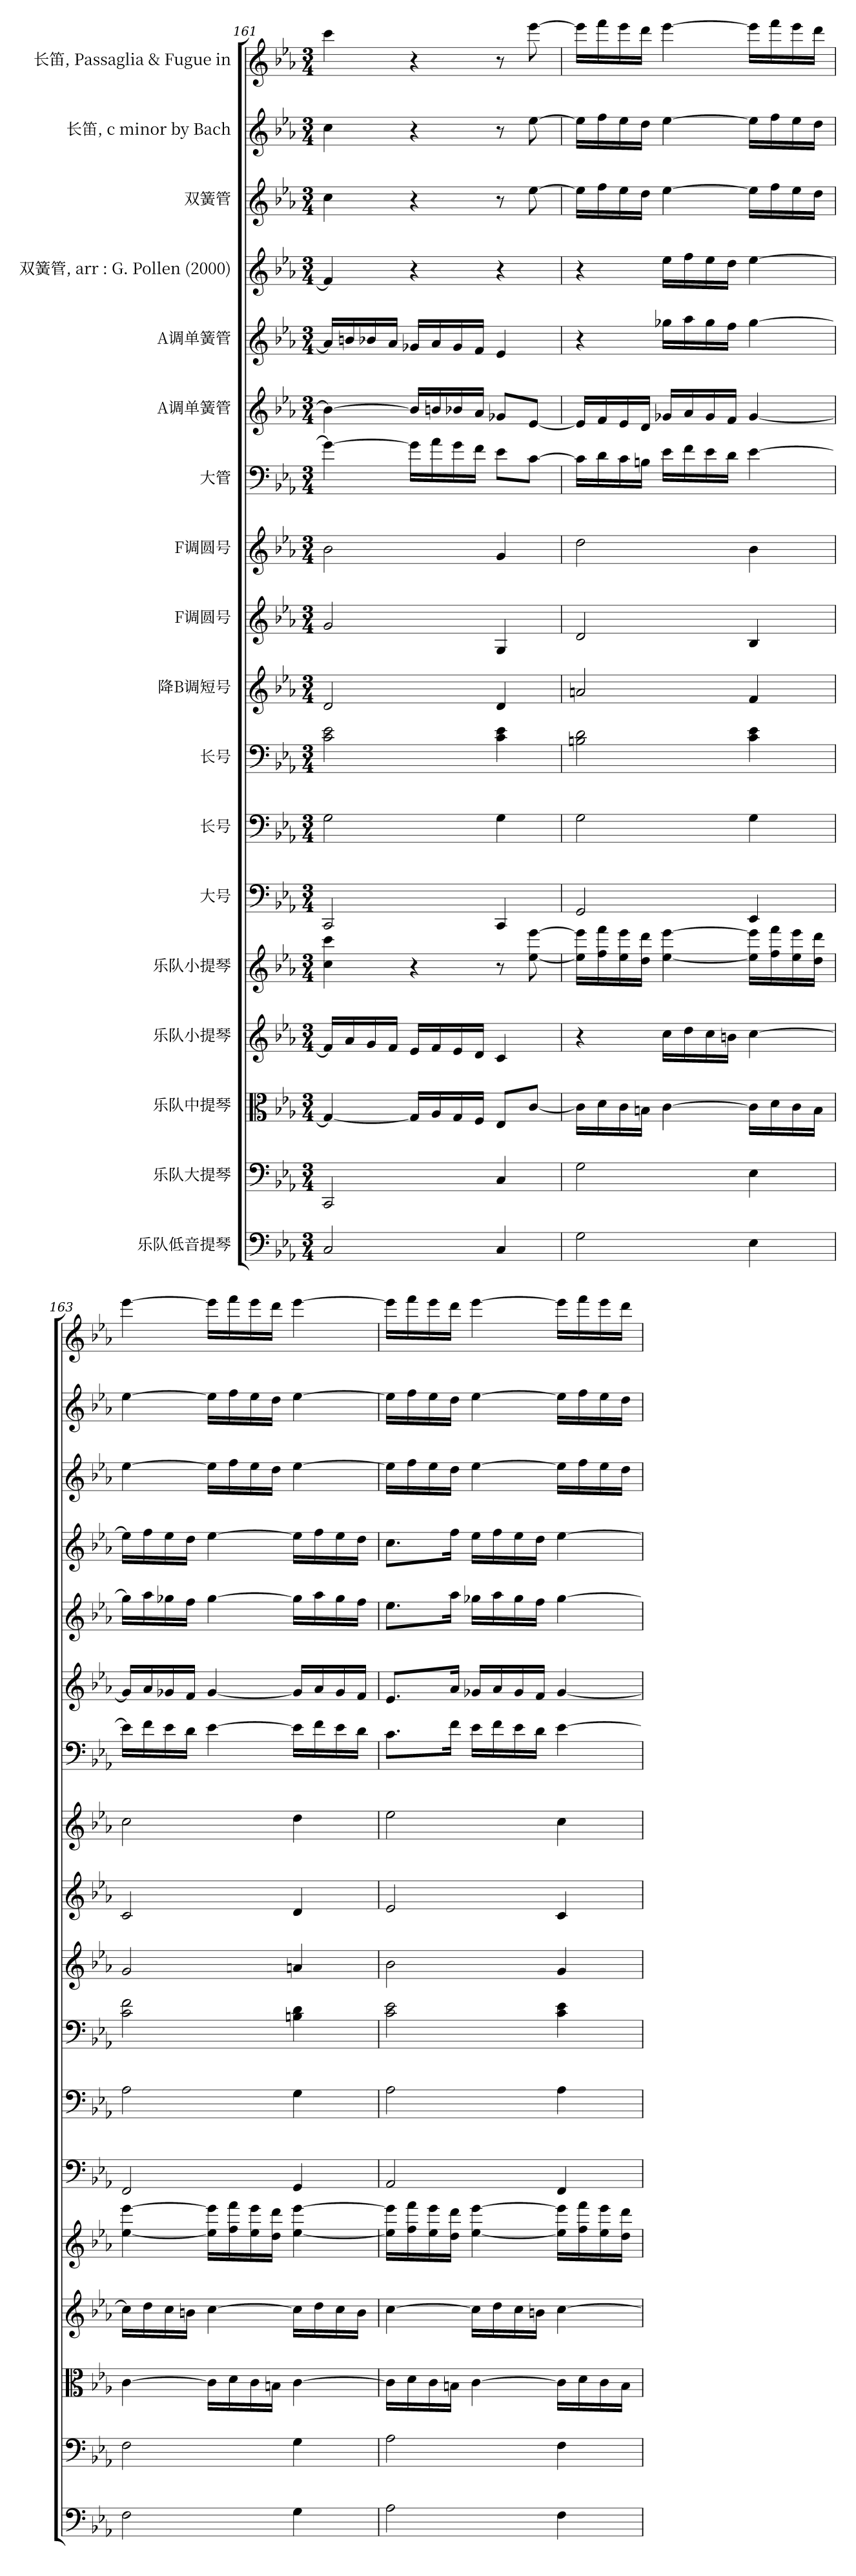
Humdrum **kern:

**kern	**kern	**kern	**kern	**kern	**kern	**kern	**kern	**kern	**kern	**kern	**kern	**kern	**kern	**kern	**kern	**kern	**kern
*part18	*part17	*part16	*part15	*part14	*part13	*part12	*part11	*part10	*part9	*part8	*part7	*part6	*part5	*part4	*part3	*part2	*part1
*staff18	*staff17	*staff16	*staff15	*staff14	*staff13	*staff12	*staff11	*staff10	*staff9	*staff8	*staff7	*staff6	*staff5	*staff4	*staff3	*staff2	*staff1
*I"乐队低音提琴	*I"乐队大提琴	*I"乐队中提琴	*I"乐队小提琴	*I"乐队小提琴	*I"大号	*I"长号	*I"长号	*I"降B调短号	*I"F调圆号	*I"F调圆号	*I"大管	*I"A调单簧管	*I"A调单簧管	*I"双簧管, arr :  G. Pollen (2000)	*I"双簧管	*I"长笛, c minor by Bach	*I"长笛, Passaglia &amp; Fugue in
*clefF4	*clefF4	*clefC3	*clefG2	*clefG2	*clefF4	*clefF4	*clefF4	*clefG2	*clefG2	*clefG2	*clefF4	*clefG2	*clefG2	*clefG2	*clefG2	*clefG2	*clefG2
*ITrd7c12	*	*	*	*	*	*	*	*ITrd1c2	*ITrd4c7	*ITrd4c7	*	*ITrd2c3	*ITrd2c3	*	*	*	*
*k[b-e-a-]	*k[b-e-a-]	*k[b-e-a-]	*k[b-e-a-]	*k[b-e-a-]	*k[b-e-a-]	*k[b-e-a-]	*k[b-e-a-]	*k[b-e-a-d-g-]	*k[b-e-a-d-]	*k[b-e-a-d-]	*k[b-e-a-]	*k[]	*k[]	*k[b-e-a-]	*k[b-e-a-]	*k[b-e-a-]	*k[b-e-a-]
*M3/4	*M3/4	*M3/4	*M3/4	*M3/4	*M3/4	*M3/4	*M3/4	*M3/4	*M3/4	*M3/4	*M3/4	*M3/4	*M3/4	*M3/4	*M3/4	*M3/4	*M3/4
=161	=161	=161	=161	=161	=161	=161	=161	=161	=161	=161	=161	=161	=161	=161	=161	=161	=161
2CC/	2CC/	4G/_	16f/LL]	4cc\ 4ccc\	2CC/	2G\	2c\ 2e-\	2c/	2c/	2e-\	4g\_	4g\_	16f/LL]	4f/]	4cc\	4cc\	4ccc\
.	.	.	16a-/	.	.	.	.	.	.	.	.	.	16g#X/	.	.	.	.
.	.	.	16g/	.	.	.	.	.	.	.	.	.	16gn/	.	.	.	.
.	.	.	16f/JJ	.	.	.	.	.	.	.	.	.	16f/JJ	.	.	.	.
.	.	16G/LL]	16e-/LL	4r	.	.	.	.	.	.	16g\LL]	16g/LL]	16e-X/LL	4r	4r	4r	4r
.	.	16A-/	16f/	.	.	.	.	.	.	.	16a-\	16g#X/	16f/	.	.	.	.
.	.	16G/	16e-/	.	.	.	.	.	.	.	16g\	16gn/	16e-/	.	.	.	.
.	.	16F/JJ	16d/JJ	.	.	.	.	.	.	.	16f\JJ	16f/JJ	16d/JJ	.	.	.	.
4CC/	4C/	8E-/L	4c/	8r	4CC/	4G\	4c\ 4e-\	4c/	4C/	4c/	8e-\L	8e-X/L	4c/	4r	8r	8r	8r
.	.	[8c/J	.	[8ee-\ [8eee-\	.	.	.	.	.	.	[8c\J	[8c/J	.	.	[8ee-\	[8ee-\	[8eee-\
!!LO:PB:g=z
=162	=162	=162	=162	=162	=162	=162	=162	=162	=162	=162	=162	=162	=162	=162	=162	=162	=162
2GG\	2G\	16c\LL]	4r	16ee-\] 16eee-\]LL	2GG/	2G\	2Bn\ 2d\	2gn/	2G/	2g\	16c\LL]	16c/LL]	4r	4r	16ee-\LL]	16ee-\LL]	16eee-\LL]
.	.	16d\	.	16ff\ 16fff\	.	.	.	.	.	.	16d\	16d/	.	.	16ff\	16ff\	16fff\
.	.	16c\	.	16ee-\ 16eee-\	.	.	.	.	.	.	16c\	16c/	.	.	16ee-\	16ee-\	16eee-\
.	.	16Bn\JJ	.	16dd\ 16ddd\JJ	.	.	.	.	.	.	16Bn\JJ	16B/JJ	.	.	16dd\JJ	16dd\JJ	16ddd\JJ
.	.	[4c\	16cc\LL	[4ee-\ [4eee-\	.	.	.	.	.	.	16e-\LL	16e-X/LL	16ee-X\LL	16ee-\LL	[4ee-\	[4ee-\	[4eee-\
.	.	.	16dd\	.	.	.	.	.	.	.	16f\	16f/	16ff\	16ff\	.	.	.
.	.	.	16cc\	.	.	.	.	.	.	.	16e-\	16e-/	16ee-\	16ee-\	.	.	.
.	.	.	16bn\JJ	.	.	.	.	.	.	.	16d\JJ	16d/JJ	16dd\JJ	16dd\JJ	.	.	.
4EE-\	4E-\	16c\LL]	[4cc\	16ee-\] 16eee-\]LL	4EE-/	4G\	4c\ 4e-\	4e-/	4E-/	4e-\	[4e-\	[4e-/	[4ee-\	[4ee-\	16ee-\LL]	16ee-\LL]	16eee-\LL]
.	.	16d\	.	16ff\ 16fff\	.	.	.	.	.	.	.	.	.	.	16ff\	16ff\	16fff\
.	.	16c\	.	16ee-\ 16eee-\	.	.	.	.	.	.	.	.	.	.	16ee-\	16ee-\	16eee-\
.	.	16B\JJ	.	16dd\ 16ddd\JJ	.	.	.	.	.	.	.	.	.	.	16dd\JJ	16dd\JJ	16ddd\JJ
=163	=163	=163	=163	=163	=163	=163	=163	=163	=163	=163	=163	=163	=163	=163	=163	=163	=163
2FF\	2F\	[4c\	16cc\LL]	[4ee-\ [4eee-\	2FF/	2A-\	2c\ 2f\	2f/	2F/	2f\	16e-\LL]	16e-/LL]	16ee-\LL]	16ee-\LL]	[4ee-\	[4ee-\	[4eee-\
.	.	.	16dd\	.	.	.	.	.	.	.	16f\	16f/	16ff\	16ff\	.	.	.
.	.	.	16cc\	.	.	.	.	.	.	.	16e-\	16e-X/	16ee-X\	16ee-\	.	.	.
.	.	.	16bn\JJ	.	.	.	.	.	.	.	16d\JJ	16d/JJ	16dd\JJ	16dd\JJ	.	.	.
.	.	16c\LL]	[4cc\	16ee-\] 16eee-\]LL	.	.	.	.	.	.	[4e-\	[4e-/	[4ee-\	[4ee-\	16ee-\LL]	16ee-\LL]	16eee-\LL]
.	.	16d\	.	16ff\ 16fff\	.	.	.	.	.	.	.	.	.	.	16ff\	16ff\	16fff\
.	.	16c\	.	16ee-\ 16eee-\	.	.	.	.	.	.	.	.	.	.	16ee-\	16ee-\	16eee-\
.	.	16Bn\JJ	.	16dd\ 16ddd\JJ	.	.	.	.	.	.	.	.	.	.	16dd\JJ	16dd\JJ	16ddd\JJ
4GG\	4G\	[4c\	16cc\LL]	[4ee-\ [4eee-\	4GG/	4G\	4Bn\ 4d\	4gn/	4G/	4g\	16e-\LL]	16e-/LL]	16ee-\LL]	16ee-\LL]	[4ee-\	[4ee-\	[4eee-\
.	.	.	16dd\	.	.	.	.	.	.	.	16f\	16f/	16ff\	16ff\	.	.	.
.	.	.	16cc\	.	.	.	.	.	.	.	16e-\	16e-/	16ee-\	16ee-\	.	.	.
.	.	.	16b\JJ	.	.	.	.	.	.	.	16d\JJ	16d/JJ	16dd\JJ	16dd\JJ	.	.	.
!!LO:PB:g=z
=164	=164	=164	=164	=164	=164	=164	=164	=164	=164	=164	=164	=164	=164	=164	=164	=164	=164
2AA-\	2A-\	16c\LL]	[4cc\	16ee-\] 16eee-\]LL	2AA-/	2A-\	2c\ 2e-\	2a-\	2A-/	2a-\	8.c\L	8.c/L	8.cc\L	8.cc\L	16ee-\LL]	16ee-\LL]	16eee-\LL]
.	.	16d\	.	16ff\ 16fff\	.	.	.	.	.	.	.	.	.	.	16ff\	16ff\	16fff\
.	.	16c\	.	16ee-\ 16eee-\	.	.	.	.	.	.	.	.	.	.	16ee-\	16ee-\	16eee-\
.	.	16Bn\JJ	.	16dd\ 16ddd\JJ	.	.	.	.	.	.	16f\Jk	16f/Jk	16ff\Jk	16ff\Jk	16dd\JJ	16dd\JJ	16ddd\JJ
.	.	[4c\	16cc\LL]	[4ee-\ [4eee-\	.	.	.	.	.	.	16e-\LL	16e-X/LL	16ee-X\LL	16ee-\LL	[4ee-\	[4ee-\	[4eee-\
.	.	.	16dd\	.	.	.	.	.	.	.	16f\	16f/	16ff\	16ff\	.	.	.
.	.	.	16cc\	.	.	.	.	.	.	.	16e-\	16e-/	16ee-\	16ee-\	.	.	.
.	.	.	16bn\JJ	.	.	.	.	.	.	.	16d\JJ	16d/JJ	16dd\JJ	16dd\JJ	.	.	.
4FF\	4F\	16c\LL]	[4cc\	16ee-\] 16eee-\]LL	4FF/	4A-\	4c\ 4e-\	4f/	4F/	4f\	[4e-\	[4e-/	[4ee-\	[4ee-\	16ee-\LL]	16ee-\LL]	16eee-\LL]
.	.	16d\	.	16ff\ 16fff\	.	.	.	.	.	.	.	.	.	.	16ff\	16ff\	16fff\
.	.	16c\	.	16ee-\ 16eee-\	.	.	.	.	.	.	.	.	.	.	16ee-\	16ee-\	16eee-\
.	.	16B\JJ	.	16dd\ 16ddd\JJ	.	.	.	.	.	.	.	.	.	.	16dd\JJ	16dd\JJ	16ddd\JJ
=	=	=	=	=	=	=	=	=	=	=	=	=	=	=	=	=	=
*-	*-	*-	*-	*-	*-	*-	*-	*-	*-	*-	*-	*-	*-	*-	*-	*-	*-
